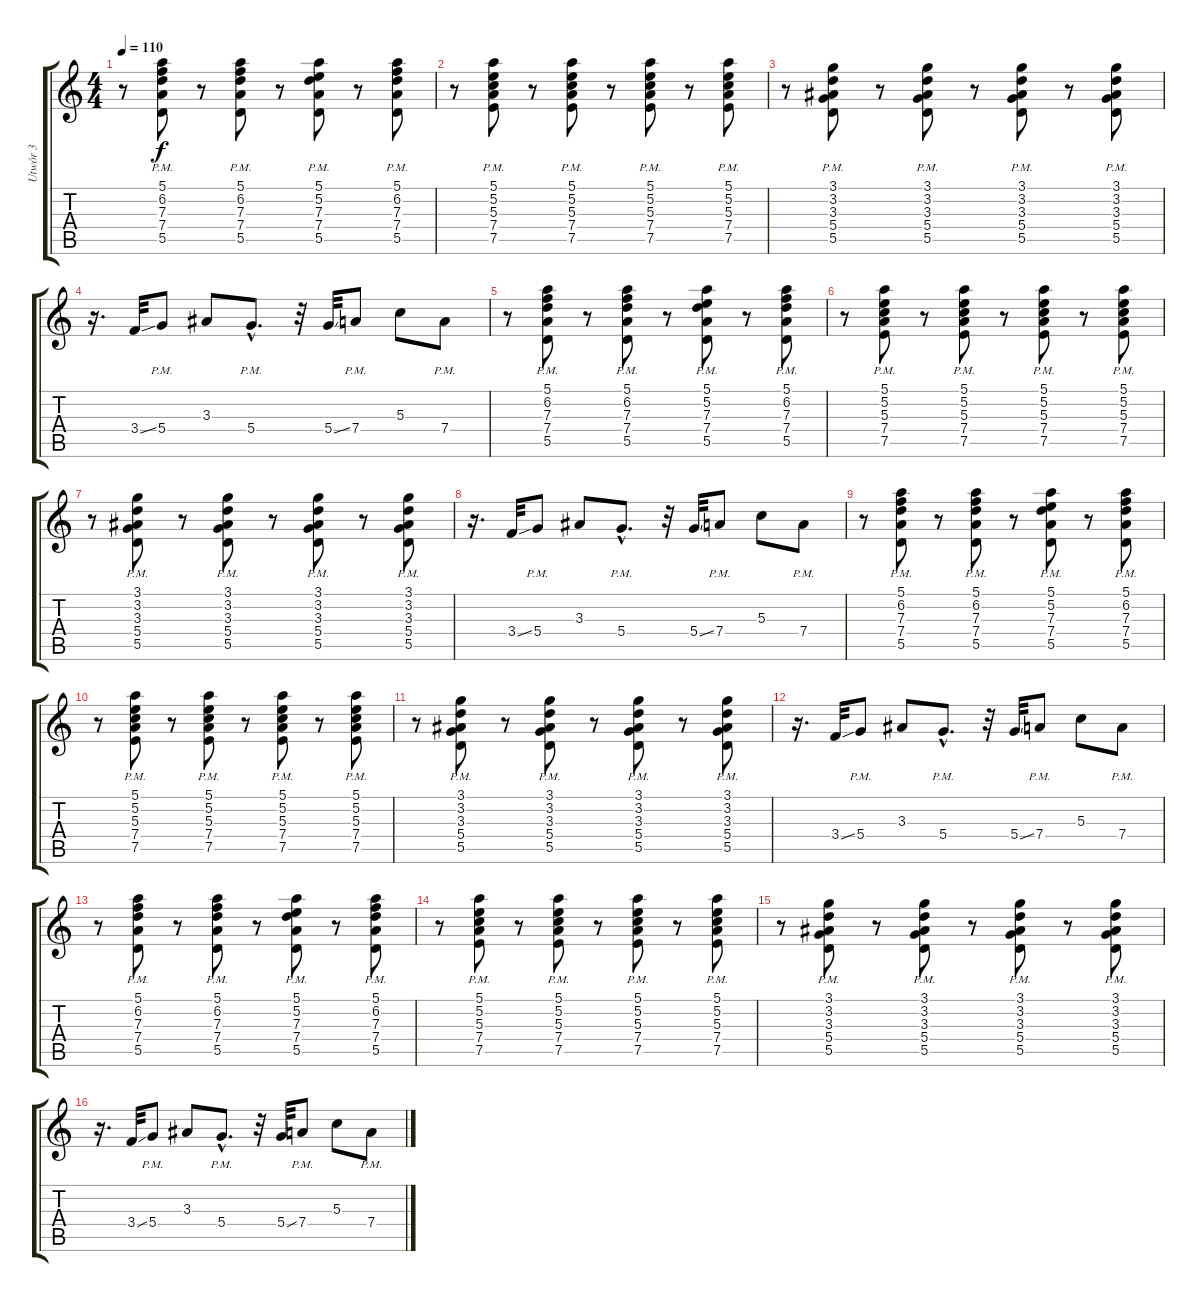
\track ("Utwór 3" "Utwór 3") {instrument electricguitarclean}
\staff {score tabs}
\tuning (E4 B3 G3 D3 A2 E2) {hide}
\ts (4 4)
\tempo 110
\clef g2
\ks c
r.8{dy f} (5.1{pm} 6.2{pm} 7.3{pm} 7.4{pm} 5.5{pm}).8 r.8 (5.1{pm} 6.2{pm} 7.3{pm} 7.4{pm} 5.5{pm}).8 r.8 (5.1{pm} 5.2{pm} 7.3{pm} 7.4{pm} 5.5{pm}).8 r.8 (5.1{pm} 6.2{pm} 7.3{pm} 7.4{pm} 5.5{pm}).8 |
r.8 (5.1{pm} 5.2{pm} 5.3{pm} 7.4{pm} 7.5{pm}).8 r.8 (5.1{pm} 5.2{pm} 5.3{pm} 7.4{pm} 7.5{pm}).8 r.8 (5.1{pm} 5.2{pm} 5.3{pm} 7.4{pm} 7.5{pm}).8 r.8 (5.1{pm} 5.2{pm} 5.3{pm} 7.4{pm} 7.5{pm}).8 |
r.8 (3.1{pm} 3.2{pm} 3.3{pm} 5.4{pm} 5.5{pm}).8 r.8 (3.1{pm} 3.2{pm} 3.3{pm} 5.4{pm} 5.5{pm}).8 r.8 (3.1{pm} 3.2{pm} 3.3{pm} 5.4{pm} 5.5{pm}).8 r.8 (3.1{pm} 3.2{pm} 3.3{pm} 5.4{pm} 5.5{pm}).8 |
r.16{d} 3.4{ss}.32 5.4{pm}.8 3.3.8 5.4{hac pm}.8{d} r.32 5.4{ss}.32 7.4{pm}.8 5.3.8 7.4{pm}.8 |
r.8 (5.1{pm} 6.2{pm} 7.3{pm} 7.4{pm} 5.5{pm}).8 r.8 (5.1{pm} 6.2{pm} 7.3{pm} 7.4{pm} 5.5{pm}).8 r.8 (5.1{pm} 5.2{pm} 7.3{pm} 7.4{pm} 5.5{pm}).8 r.8 (5.1{pm} 6.2{pm} 7.3{pm} 7.4{pm} 5.5{pm}).8 |
r.8 (5.1{pm} 5.2{pm} 5.3{pm} 7.4{pm} 7.5{pm}).8 r.8 (5.1{pm} 5.2{pm} 5.3{pm} 7.4{pm} 7.5{pm}).8 r.8 (5.1{pm} 5.2{pm} 5.3{pm} 7.4{pm} 7.5{pm}).8 r.8 (5.1{pm} 5.2{pm} 5.3{pm} 7.4{pm} 7.5{pm}).8 |
r.8 (3.1{pm} 3.2{pm} 3.3{pm} 5.4{pm} 5.5{pm}).8 r.8 (3.1{pm} 3.2{pm} 3.3{pm} 5.4{pm} 5.5{pm}).8 r.8 (3.1{pm} 3.2{pm} 3.3{pm} 5.4{pm} 5.5{pm}).8 r.8 (3.1{pm} 3.2{pm} 3.3{pm} 5.4{pm} 5.5{pm}).8 |
r.16{d} 3.4{ss}.32 5.4{pm}.8 3.3.8 5.4{hac pm}.8{d} r.32 5.4{ss}.32 7.4{pm}.8 5.3.8 7.4{pm}.8 |
r.8 (5.1{pm} 6.2{pm} 7.3{pm} 7.4{pm} 5.5{pm}).8 r.8 (5.1{pm} 6.2{pm} 7.3{pm} 7.4{pm} 5.5{pm}).8 r.8 (5.1{pm} 5.2{pm} 7.3{pm} 7.4{pm} 5.5{pm}).8 r.8 (5.1{pm} 6.2{pm} 7.3{pm} 7.4{pm} 5.5{pm}).8 |
r.8 (5.1{pm} 5.2{pm} 5.3{pm} 7.4{pm} 7.5{pm}).8 r.8 (5.1{pm} 5.2{pm} 5.3{pm} 7.4{pm} 7.5{pm}).8 r.8 (5.1{pm} 5.2{pm} 5.3{pm} 7.4{pm} 7.5{pm}).8 r.8 (5.1{pm} 5.2{pm} 5.3{pm} 7.4{pm} 7.5{pm}).8 |
r.8 (3.1{pm} 3.2{pm} 3.3{pm} 5.4{pm} 5.5{pm}).8 r.8 (3.1{pm} 3.2{pm} 3.3{pm} 5.4{pm} 5.5{pm}).8 r.8 (3.1{pm} 3.2{pm} 3.3{pm} 5.4{pm} 5.5{pm}).8 r.8 (3.1{pm} 3.2{pm} 3.3{pm} 5.4{pm} 5.5{pm}).8 |
r.16{d} 3.4{ss}.32 5.4{pm}.8 3.3.8 5.4{hac pm}.8{d} r.32 5.4{ss}.32 7.4{pm}.8 5.3.8 7.4{pm}.8 |
r.8 (5.1{pm} 6.2{pm} 7.3{pm} 7.4{pm} 5.5{pm}).8 r.8 (5.1{pm} 6.2{pm} 7.3{pm} 7.4{pm} 5.5{pm}).8 r.8 (5.1{pm} 5.2{pm} 7.3{pm} 7.4{pm} 5.5{pm}).8 r.8 (5.1{pm} 6.2{pm} 7.3{pm} 7.4{pm} 5.5{pm}).8 |
r.8 (5.1{pm} 5.2{pm} 5.3{pm} 7.4{pm} 7.5{pm}).8 r.8 (5.1{pm} 5.2{pm} 5.3{pm} 7.4{pm} 7.5{pm}).8 r.8 (5.1{pm} 5.2{pm} 5.3{pm} 7.4{pm} 7.5{pm}).8 r.8 (5.1{pm} 5.2{pm} 5.3{pm} 7.4{pm} 7.5{pm}).8 |
r.8 (3.1{pm} 3.2{pm} 3.3{pm} 5.4{pm} 5.5{pm}).8 r.8 (3.1{pm} 3.2{pm} 3.3{pm} 5.4{pm} 5.5{pm}).8 r.8 (3.1{pm} 3.2{pm} 3.3{pm} 5.4{pm} 5.5{pm}).8 r.8 (3.1{pm} 3.2{pm} 3.3{pm} 5.4{pm} 5.5{pm}).8 |
r.16{d} 3.4{ss}.32 5.4{pm}.8 3.3.8 5.4{hac pm}.8{d} r.32 5.4{ss}.32 7.4{pm}.8 5.3.8 7.4{pm}.8
